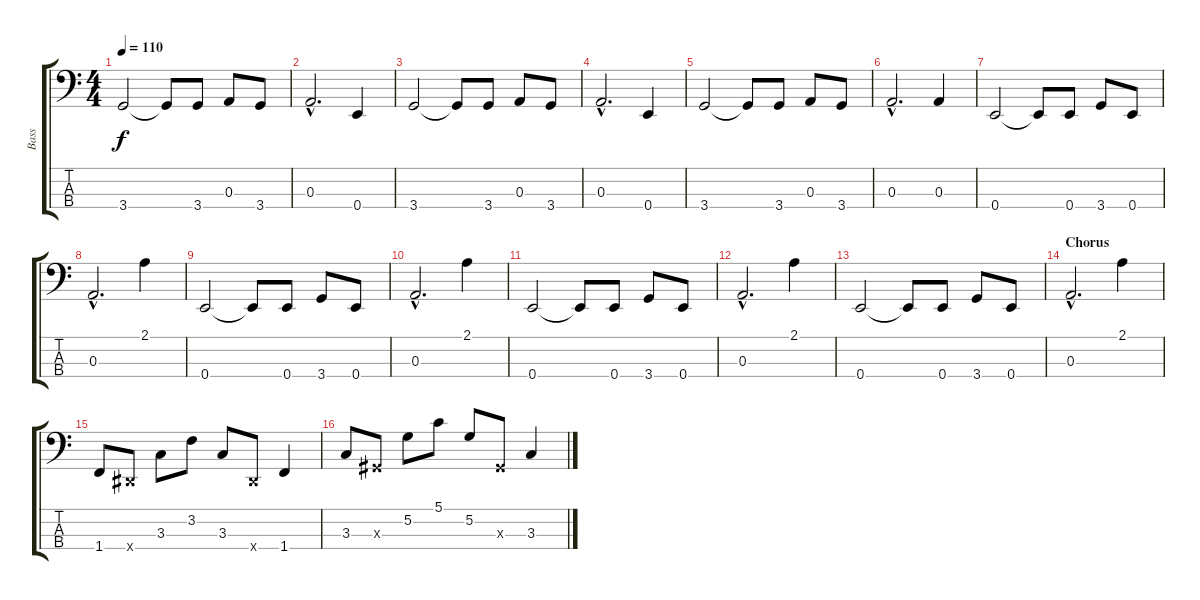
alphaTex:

\track ("Bass" "Bass") {instrument electricbassfinger}
\staff {score tabs}
\tuning (G2 D2 A1 E1) {hide}
\ts (4 4)
\tempo 110
\clef f4
\ks c
3.4.2{dy f} 3.4{t}.8 3.4.8 0.3.8 3.4.8 |
0.3{hac}.2{d} 0.4.4 |
3.4.2 3.4{t}.8 3.4.8 0.3.8 3.4.8 |
0.3{hac}.2{d} 0.4.4 |
3.4.2 3.4{t}.8 3.4.8 0.3.8 3.4.8 |
0.3{hac}.2{d} 0.3.4 |
0.4.2 0.4{t}.8 0.4.8 3.4.8 0.4.8 |
0.3{hac}.2{d} 2.1.4 |
0.4.2 0.4{t}.8 0.4.8 3.4.8 0.4.8 |
0.3{hac}.2{d} 2.1.4 |
0.4.2 0.4{t}.8 0.4.8 3.4.8 0.4.8 |
0.3{hac}.2{d} 2.1.4 |
0.4.2 0.4{t}.8 0.4.8 3.4.8 0.4.8 |
\section ("" "Chorus")
0.3{hac}.2{d} 2.1.4 |
1.4.8 -1.4{x}.8 3.3.8 3.2.8 3.3.8 -1.4{x}.8 1.4.4 |
3.3.8 -1.3{x}.8 5.2.8 5.1.8 5.2.8 -1.3{x}.8 3.3.4
